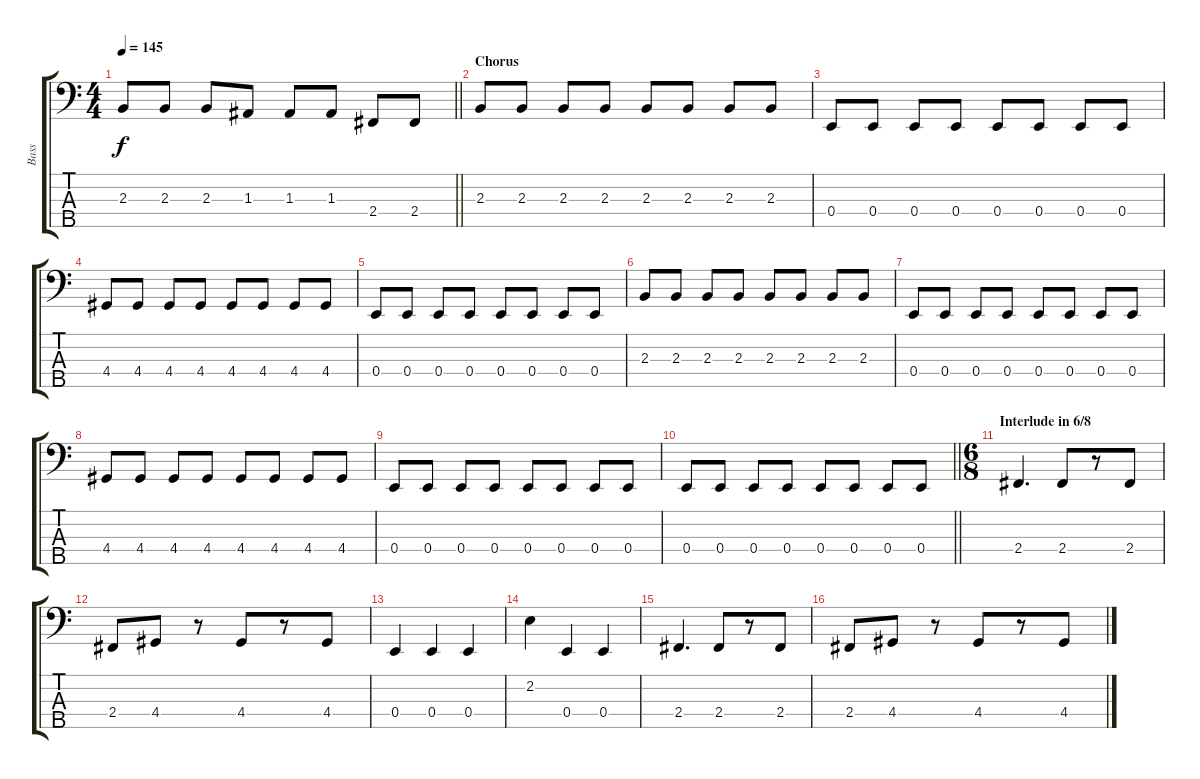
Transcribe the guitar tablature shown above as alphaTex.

\track ("Bass" "Bass") {instrument electricbassfinger}
\staff {score tabs}
\tuning (G2 D2 A1 E1 B0) {hide}
\ts (4 4)
\tempo 145
\clef f4
\barLineRight lightlight
\ks c
2.3.8{dy f} 2.3.8 2.3.8 1.3.8 1.3.8 1.3.8 2.4.8 2.4.8 |
\section ("" "Chorus")
2.3.8 2.3.8 2.3.8 2.3.8 2.3.8 2.3.8 2.3.8 2.3.8 |
0.4.8 0.4.8 0.4.8 0.4.8 0.4.8 0.4.8 0.4.8 0.4.8 |
4.4.8 4.4.8 4.4.8 4.4.8 4.4.8 4.4.8 4.4.8 4.4.8 |
0.4.8 0.4.8 0.4.8 0.4.8 0.4.8 0.4.8 0.4.8 0.4.8 |
2.3.8 2.3.8 2.3.8 2.3.8 2.3.8 2.3.8 2.3.8 2.3.8 |
0.4.8 0.4.8 0.4.8 0.4.8 0.4.8 0.4.8 0.4.8 0.4.8 |
4.4.8 4.4.8 4.4.8 4.4.8 4.4.8 4.4.8 4.4.8 4.4.8 |
0.4.8 0.4.8 0.4.8 0.4.8 0.4.8 0.4.8 0.4.8 0.4.8 |
\barLineRight lightlight
0.4.8 0.4.8 0.4.8 0.4.8 0.4.8 0.4.8 0.4.8 0.4.8 |
\ts (6 8)
\section ("" "Interlude in 6/8")
2.4.4{d} 2.4.8 r.8 2.4.8 |
2.4.8 4.4.8 r.8 4.4.8 r.8 4.4.8 |
0.4.4 0.4.4 0.4.4 |
2.2.4 0.4.4 0.4.4 |
2.4.4{d} 2.4.8 r.8 2.4.8 |
2.4.8 4.4.8 r.8 4.4.8 r.8 4.4.8
